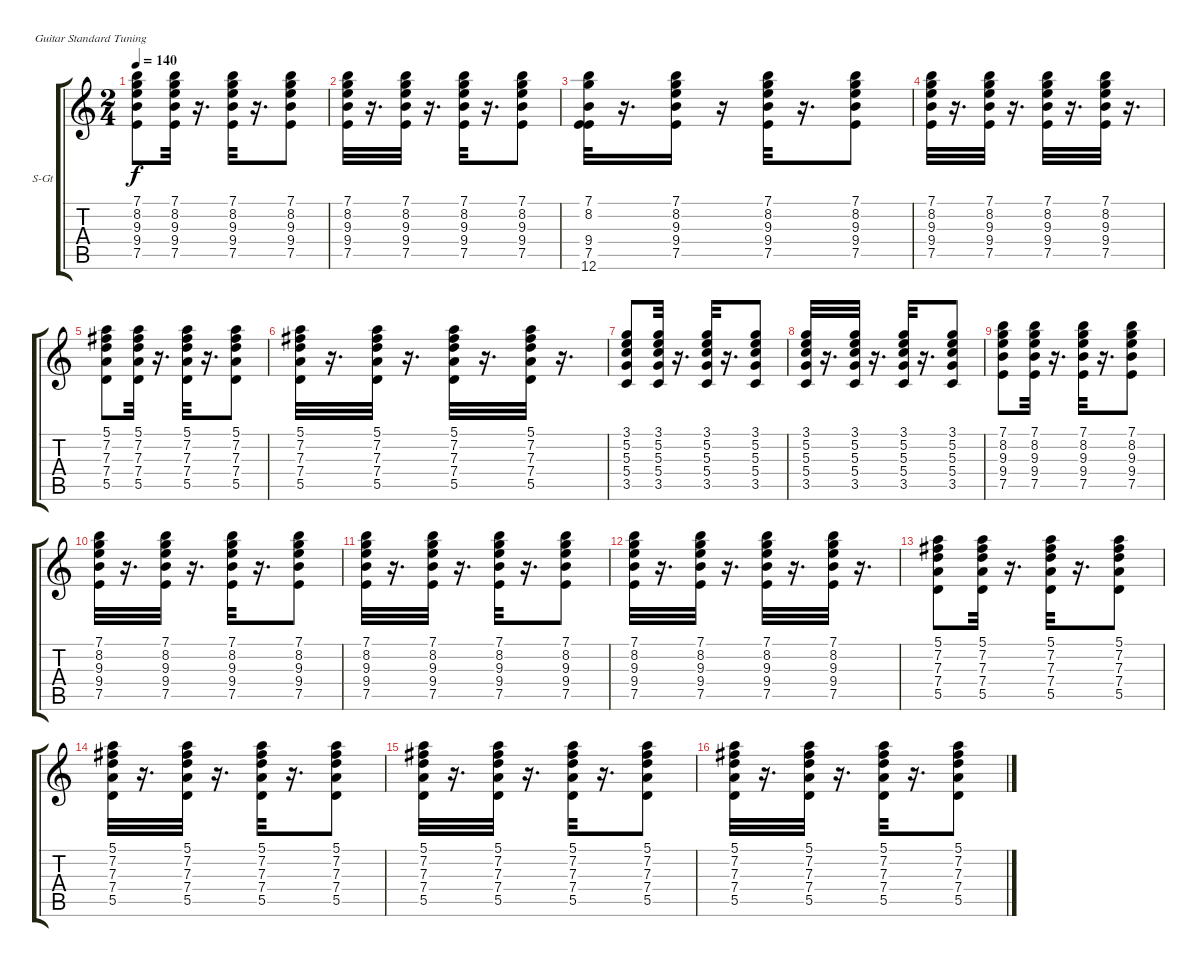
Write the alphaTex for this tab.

\bracketExtendMode groupsimilarinstruments
\firstSystemTrackNameOrientation horizontal
\otherSystemsTrackNameOrientation horizontal
\track ("Гитара 1" "S-Gt") {instrument acousticguitarsteel}
\staff {score tabs}
\tuning (E4 B3 G3 D3 A2 E2)
\ts (2 4)
\tempo 140
\clef g2
\ks c
(7.1 8.2 9.3 9.4 7.5).8{dy f} (7.1 8.2 9.3 9.4 7.5).32 r.16{d} (7.1 8.2 9.3 9.4 7.5).32 r.16{d} (7.1 8.2 9.3 9.4 7.5).8 |
(7.1 8.2 9.3 9.4 7.5).32 r.16{d} (7.1 8.2 9.3 9.4 7.5).32 r.16{d} (7.1 8.2 9.3 9.4 7.5).32 r.16{d} (7.1 8.2 9.3 9.4 7.5).8 |
(7.1 8.2 9.4 7.5 12.6).32 r.16{d} (7.1 8.2 9.3 9.4 7.5).16 r.16 (7.1 8.2 9.3 9.4 7.5).32 r.16{d} (7.1 8.2 9.3 9.4 7.5).8 |
(7.1 8.2 9.3 9.4 7.5).32 r.16{d} (7.1 8.2 9.3 9.4 7.5).32 r.16{d} (7.1 8.2 9.3 9.4 7.5).32 r.16{d} (7.1 8.2 9.3 9.4 7.5).32 r.16{d} |
(5.1 7.2 7.3 7.4 5.5).8 (5.1 7.2 7.3 7.4 5.5).32 r.16{d} (5.1 7.2 7.3 7.4 5.5).32 r.16{d} (5.1 7.2 7.3 7.4 5.5).8 |
(5.1 7.2 7.3 7.4 5.5).32 r.16{d} (5.1 7.2 7.3 7.4 5.5).32 r.16{d} (5.1 7.2 7.3 7.4 5.5).32 r.16{d} (5.1 7.2 7.3 7.4 5.5).32 r.16{d} |
(3.1 5.2 5.3 5.4 3.5).8 (3.1 5.2 5.3 5.4 3.5).32 r.16{d} (3.1 5.2 5.3 5.4 3.5).32 r.16{d} (3.1 5.2 5.3 5.4 3.5).8 |
(3.1 5.2 5.3 5.4 3.5).32 r.16{d} (3.1 5.2 5.3 5.4 3.5).32 r.16{d} (3.1 5.2 5.3 5.4 3.5).32 r.16{d} (3.1 5.2 5.3 5.4 3.5).8 |
(7.1 8.2 9.3 9.4 7.5).8 (7.1 8.2 9.3 9.4 7.5).32 r.16{d} (7.1 8.2 9.3 9.4 7.5).32 r.16{d} (7.1 8.2 9.3 9.4 7.5).8 |
(7.1 8.2 9.3 9.4 7.5).32 r.16{d} (7.1 8.2 9.3 9.4 7.5).32 r.16{d} (7.1 8.2 9.3 9.4 7.5).32 r.16{d} (7.1 8.2 9.3 9.4 7.5).8 |
(7.1 8.2 9.3 9.4 7.5).32 r.16{d} (7.1 8.2 9.3 9.4 7.5).32 r.16{d} (7.1 8.2 9.3 9.4 7.5).32 r.16{d} (7.1 8.2 9.3 9.4 7.5).8 |
(7.1 8.2 9.3 9.4 7.5).32 r.16{d} (7.1 8.2 9.3 9.4 7.5).32 r.16{d} (7.1 8.2 9.3 9.4 7.5).32 r.16{d} (7.1 8.2 9.3 9.4 7.5).32 r.16{d} |
(5.1 7.2 7.3 7.4 5.5).8 (5.1 7.2 7.3 7.4 5.5).32 r.16{d} (5.1 7.2 7.3 7.4 5.5).32 r.16{d} (5.1 7.2 7.3 7.4 5.5).8 |
(5.1 7.2 7.3 7.4 5.5).32 r.16{d} (5.1 7.2 7.3 7.4 5.5).32 r.16{d} (5.1 7.2 7.3 7.4 5.5).32 r.16{d} (5.1 7.2 7.3 7.4 5.5).8 |
(5.1 7.2 7.3 7.4 5.5).32 r.16{d} (5.1 7.2 7.3 7.4 5.5).32 r.16{d} (5.1 7.2 7.3 7.4 5.5).32 r.16{d} (5.1 7.2 7.3 7.4 5.5).8 |
(5.1 7.2 7.3 7.4 5.5).32 r.16{d} (5.1 7.2 7.3 7.4 5.5).32 r.16{d} (5.1 7.2 7.3 7.4 5.5).32 r.16{d} (5.1 7.2 7.3 7.4 5.5).8
